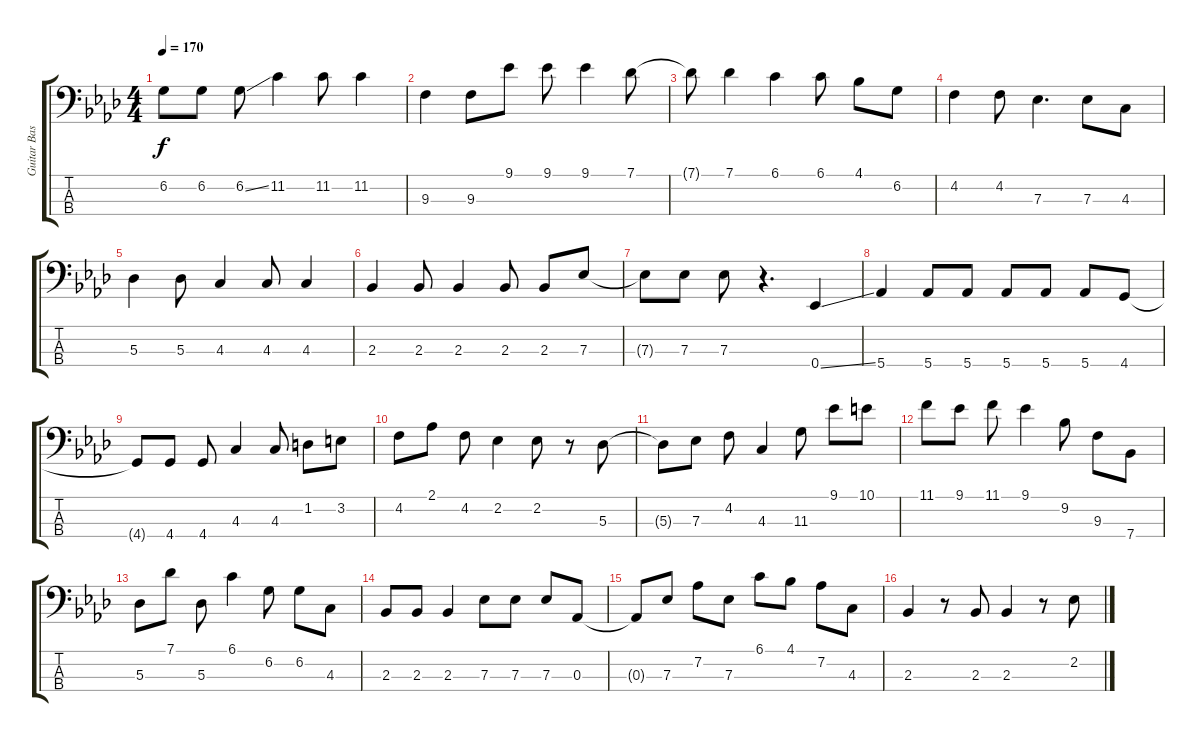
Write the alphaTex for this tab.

\track ("Guitar Bass" "Guitar Bas") {instrument electricbassfinger}
\staff {score tabs}
\tuning (Gb2 Db2 Ab1 Eb1) {hide}
\ts (4 4)
\tempo 170
\clef f4
\ks ab
6.2{t}.8{dy f} 6.2.8 6.2{ss}.8 11.2.4 11.2.8 11.2.4 |
9.3.4 9.3.8 9.1.8 9.1.8 9.1.4 7.1.8 |
7.1{t}.8 7.1.4 6.1.4 6.1.8 4.1.8 6.2.8 |
4.2.4 4.2.8 7.3.4{d} 7.3.8 4.3.8 |
5.3.4 5.3.8 4.3.4 4.3.8 4.3.4 |
2.3.4 2.3.8 2.3.4 2.3.8 2.3.8 7.3.8 |
7.3{t}.8 7.3.8 7.3.8 r.4{d} 0.4{ss}.4 |
5.4.4 5.4.8 5.4.8 5.4.8 5.4.8 5.4.8 4.4.8 |
4.4{t}.8 4.4.8 4.4.8 4.3.4 4.3.8 1.2.8 3.2.8 |
4.2.8 2.1.8 4.2.8 2.2.4 2.2.8 r.8 5.3.8 |
5.3{t}.8 7.3.8 4.2.8 4.3.4 11.3.8 9.1.8 10.1.8 |
11.1.8 9.1.8 11.1.8 9.1.4 9.2.8 9.3.8 7.4.8 |
5.3.8 7.1.8 5.3.8 6.1.4 6.2.8 6.2.8 4.3.8 |
2.3.8 2.3.8 2.3.4 7.3.8 7.3.8 7.3.8 0.3.8 |
0.3{t}.8 7.3.8 7.2.8 7.3.8 6.1.8 4.1.8 7.2.8 4.3.8 |
2.3.4 r.8 2.3.8 2.3.4 r.8 2.2.8
